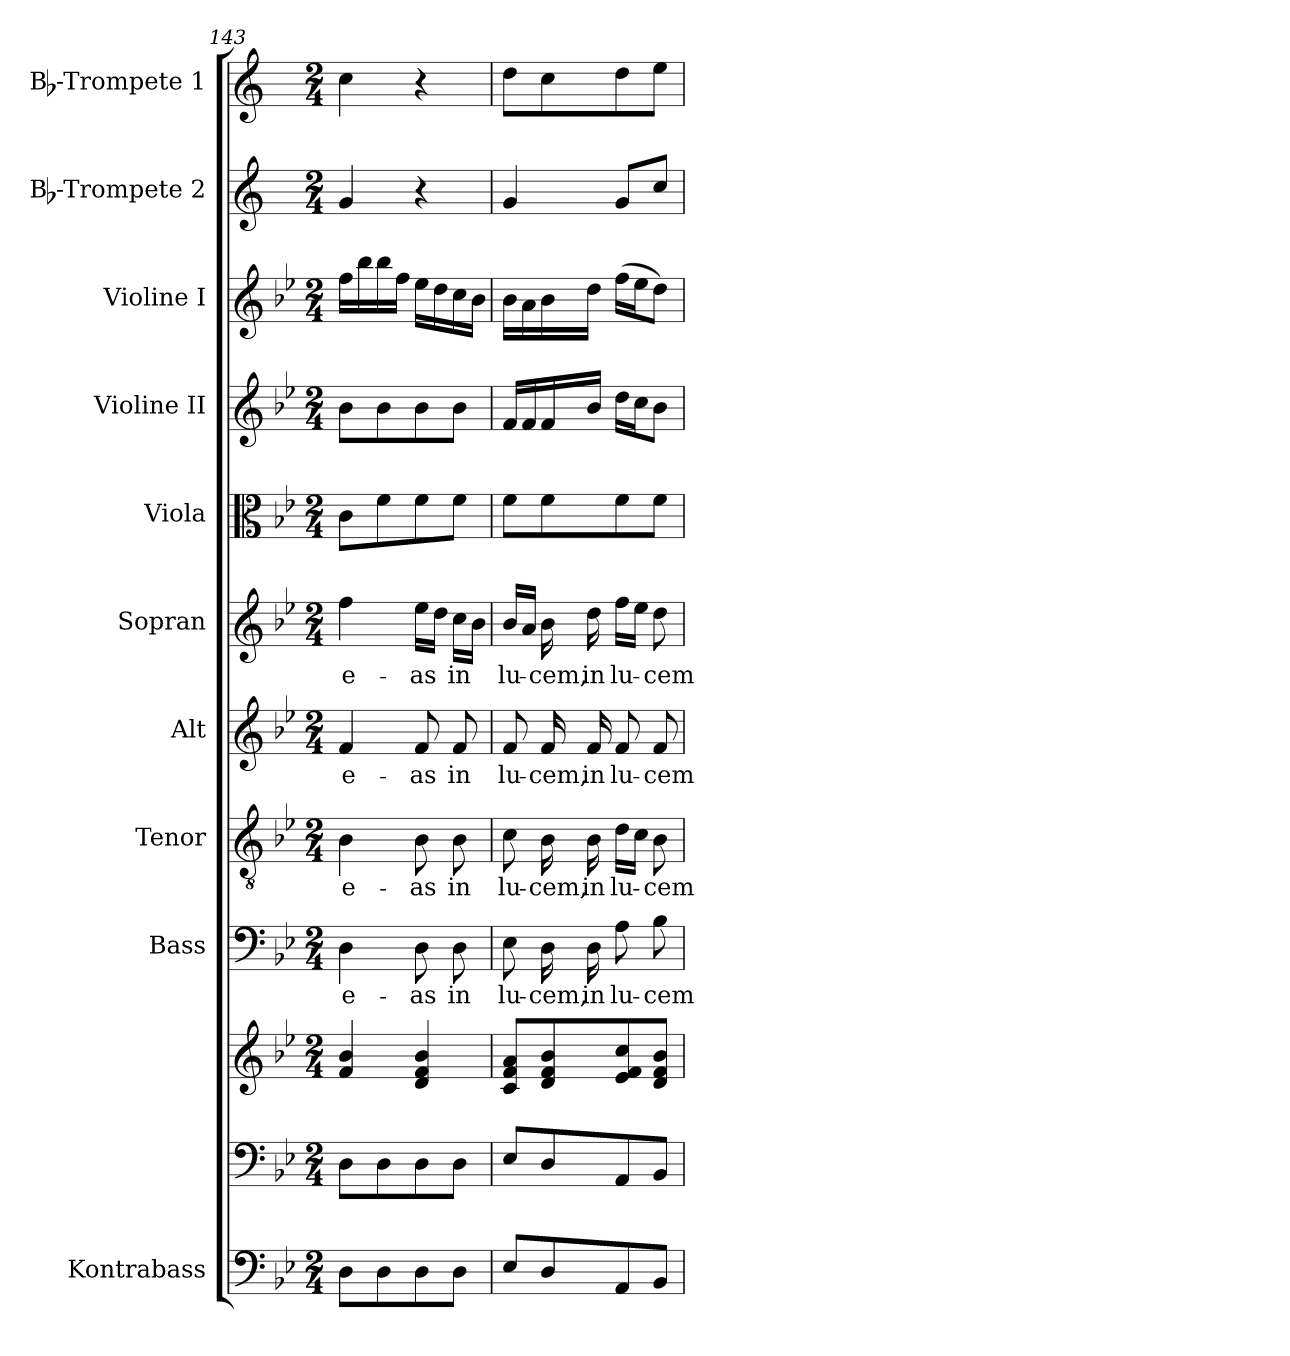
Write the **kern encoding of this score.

**kern	**kern	**kern	**kern	**text	**kern	**text	**kern	**text	**kern	**text	**kern	**kern	**kern	**kern	**kern
*part11	*part10	*part10	*part9	*part9	*part8	*part8	*part7	*part7	*part6	*part6	*part5	*part4	*part3	*part2	*part1
*staff12	*staff11	*staff10	*staff9	*staff9	*staff8	*staff8	*staff7	*staff7	*staff6	*staff6	*staff5	*staff4	*staff3	*staff2	*staff1
*I"Kontrabass	*	*	*I"Bass	*	*I"Tenor	*	*I"Alt	*	*I"Sopran	*	*I"Viola	*I"Violine II	*I"Violine I	*I"Bb-Trompete 2	*I"Bb-Trompete 1
*I'Kb.	*	*	*I'B.	*	*I'T.	*	*I'A.	*	*I'S.	*	*I'Vla.	*I'Vl. II	*I'Vl. I	*I'Bb Trp. 2	*I'Bb Trp. 1
*clefF4	*clefF4	*clefG2	*clefF4	*	*clefGv2	*	*clefG2	*	*clefG2	*	*clefC3	*clefG2	*clefG2	*clefG2	*clefG2
*ITrd7c12	*	*	*	*	*	*	*	*	*	*	*	*	*	*ITrd1c2	*ITrd1c2
*k[b-e-]	*k[b-e-]	*k[b-e-]	*k[b-e-]	*	*k[b-e-]	*	*k[b-e-]	*	*k[b-e-]	*	*k[b-e-]	*k[b-e-]	*k[b-e-]	*k[b-e-]	*k[b-e-]
*B-:	*B-:	*B-:	*B-:	*	*B-:	*	*B-:	*	*B-:	*	*B-:	*B-:	*B-:	*B-:	*B-:
*M2/4	*M2/4	*M2/4	*M2/4	*	*M2/4	*	*M2/4	*	*M2/4	*	*M2/4	*M2/4	*M2/4	*M2/4	*M2/4
=143	=143	=143	=143	=143	=143	=143	=143	=143	=143	=143	=143	=143	=143	=143	=143
!	!	!	!	!LO:LY:b	!	!LO:LY:b	!	!LO:LY:b	!	!LO:LY:b	!	!	!	!	!
8DD\L	8D\L	4f/ 4b-/	4D\	e-	4B-\	e-	4f/	e-	4ff\	e-	8c\L	8b-\L	16ff\LL	4f/	4b-\
.	.	.	.	.	.	.	.	.	.	.	.	.	16bb-\	.	.
8DD\	8D\	.	.	.	.	.	.	.	.	.	8f\	8b-\	16bb-\	.	.
.	.	.	.	.	.	.	.	.	.	.	.	.	16ff\JJ	.	.
!	!	!	!	!LO:LY:b	!	!LO:LY:b	!	!LO:LY:b	!	!LO:LY:b	!	!	!	!	!
8DD\	8D\	4d/ 4f/ 4b-/	8D\	-as	8B-\	-as	8f/	-as	16ee-\LL	-as	8f\	8b-\	16ee-\LL	4r	4r
.	.	.	.	.	.	.	.	.	16dd\JJ	.	.	.	16dd\	.	.
!	!	!	!	!LO:LY:b	!	!LO:LY:b	!	!LO:LY:b	!	!LO:LY:b	!	!	!	!	!
8DD\J	8D\J	.	8D\	in	8B-\	in	8f/	in	16cc\LL	in	8f\J	8b-\J	16cc\	.	.
.	.	.	.	.	.	.	.	.	16b-\JJ	.	.	.	16b-\JJ	.	.
!!LO:PB:g=z
=144	=144	=144	=144	=144	=144	=144	=144	=144	=144	=144	=144	=144	=144	=144	=144
!	!	!	!	!LO:LY:b	!	!LO:LY:b	!	!LO:LY:b	!	!LO:LY:b	!	!	!	!	!
8EE-/L	8E-/L	8c/ 8f/ 8a/L	8E-\	lu-	8c\	lu-	8f/	lu-	16b-/LL	lu-	8f\L	16f/LL	16b-\LL	4f/	8cc\L
.	.	.	.	.	.	.	.	.	16a/JJ	.	.	16f/	16a\	.	.
!	!	!	!	!LO:LY:b	!	!LO:LY:b	!	!LO:LY:b	!	!LO:LY:b	!	!	!	!	!
8DD/	8D/	8d/ 8f/ 8b-/	16D\	-cem,	16B-\	-cem,	16f/	-cem,	16b-\	-cem,	8f\	16f/	16b-\	.	8b-\
!	!	!	!	!LO:LY:b	!	!LO:LY:b	!	!LO:LY:b	!	!LO:LY:b	!	!	!	!	!
.	.	.	16D\	in	16B-\	in	16f/	in	16dd\	in	.	16b-/JJ	16dd\JJ	.	.
!	!	!	!	!LO:LY:b	!	!LO:LY:b	!	!LO:LY:b	!	!LO:LY:b	!	!	!	!	!
8AAA/	8AA/	8e-/ 8f/ 8cc/	8A\	lu-	16d\LL	lu-	8f/	lu-	16ff\LL	lu-	8f\	16dd\LL	(>16ff\LL	8f/L	8cc\
.	.	.	.	.	16c\JJ	.	.	.	16ee-\JJ	.	.	16cc\J	16ee-\J	.	.
!	!	!	!	!LO:LY:b	!	!LO:LY:b	!	!LO:LY:b	!	!LO:LY:b	!	!	!	!	!
8BBB-/J	8BB-/J	8d/ 8f/ 8b-/J	8B-\	-cem	8B-\	-cem	8f/	-cem	8dd\	-cem	8f\J	8b-\J	8dd\J)	8b-/J	8dd\J
=	=	=	=	=	=	=	=	=	=	=	=	=	=	=	=
*-	*-	*-	*-	*-	*-	*-	*-	*-	*-	*-	*-	*-	*-	*-	*-
